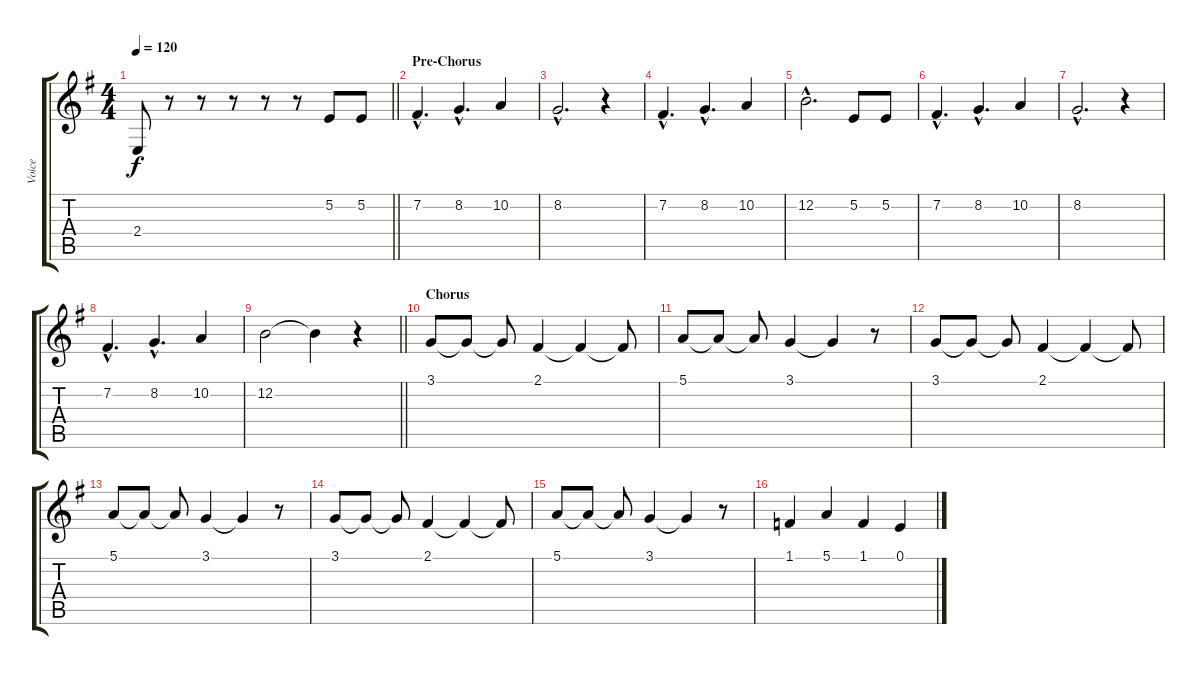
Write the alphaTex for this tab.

\track ("Voice" "Voice") {instrument flute}
\staff {score tabs}
\tuning (E4 B3 G3 D3 A2 E2) {hide}
\ts (4 4)
\tempo 120
\clef g2
\barLineRight lightlight
\ks eminor
2.4.8{dy f} r.8 r.8 r.8 r.8 r.8 5.2.8 5.2.8 |
\section ("" "Pre-Chorus")
7.2{hac}.4{d} 8.2{hac}.4{d} 10.2.4 |
8.2{hac}.2{d} r.4 |
7.2{hac}.4{d} 8.2{hac}.4{d} 10.2.4 |
12.2{hac}.2{d} 5.2.8 5.2.8 |
7.2{hac}.4{d} 8.2{hac}.4{d} 10.2.4 |
8.2{hac}.2{d} r.4 |
7.2{hac}.4{d} 8.2{hac}.4{d} 10.2.4 |
\barLineRight lightlight
12.2.2 12.2{t}.4 r.4 |
\section ("" "Chorus")
3.1.8 3.1{t}.8 3.1{t}.8 2.1.4 2.1{t}.4 2.1{t}.8 |
5.1.8 5.1{t}.8 5.1{t}.8 3.1.4 3.1{t}.4 r.8 |
3.1.8 3.1{t}.8 3.1{t}.8 2.1.4 2.1{t}.4 2.1{t}.8 |
5.1.8 5.1{t}.8 5.1{t}.8 3.1.4 3.1{t}.4 r.8 |
3.1.8 3.1{t}.8 3.1{t}.8 2.1.4 2.1{t}.4 2.1{t}.8 |
5.1.8 5.1{t}.8 5.1{t}.8 3.1.4 3.1{t}.4 r.8 |
1.1.4 5.1.4 1.1.4 0.1.4
